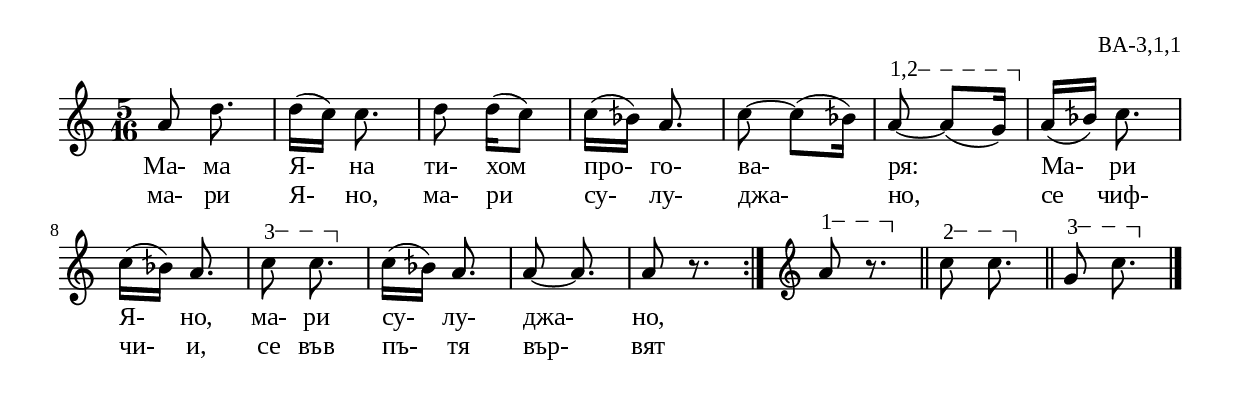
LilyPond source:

%{
BA_3_1_01
%}

\include "td-preamble.ly"
\include "makam.ly"

\score {
\relative c'' {
%% \tempo 4 = 152
  \time 5/16
a8 d8. | d16([ c]) c8. | d8 d16([ c8)] | c16([ bfb)] a8. | c8~ c8([ bfb16)] | 
\varAB
a8\startTextSpan~ a8([ g16)]\stopTextSpan | 
a16([ bfb)] c8. | c16([ bfb)] a8. | 
\varC
c8\startTextSpan c8.\stopTextSpan | 
c16([ bfb)] a8. | a8~ a8. | a8 r8. 
 \bar ":|" 
\set Score.measureLength = #(ly:make-moment 1 16)  
 s16 \bar ""  
 \set Score.measureLength = #(ly:make-moment 5 16)  
 \clef treble
\varA
a8\startTextSpan r8.\stopTextSpan \bar "||" 
\varB
c8\startTextSpan c8.\stopTextSpan \bar "||" 
\varC
g8\startTextSpan c8.\stopTextSpan 
\bar "|." 
}
\addlyrics { Ма- ма Я- на ти- хом про- го- ва-  ря: Ма- ри Я- но, 
ма- ри  су- лу- джа- но, }
\addlyrics { ма- ри Я- но, ма- ри  су-  лу- джа- но, 
се  чиф- чи- и,  се  във пъ- тя  вър- вят }
%
\layout {
  indent = #0
  line-width = 190\mm
  ragged-right=##f
}
%
\midi { 
	\context {
		\Score
		tempoWholesPerMinute = #(ly:make-moment 152 8)
		}
	}
}
%
\header{
  opus = "ВА-3,1,1"
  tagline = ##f
}


